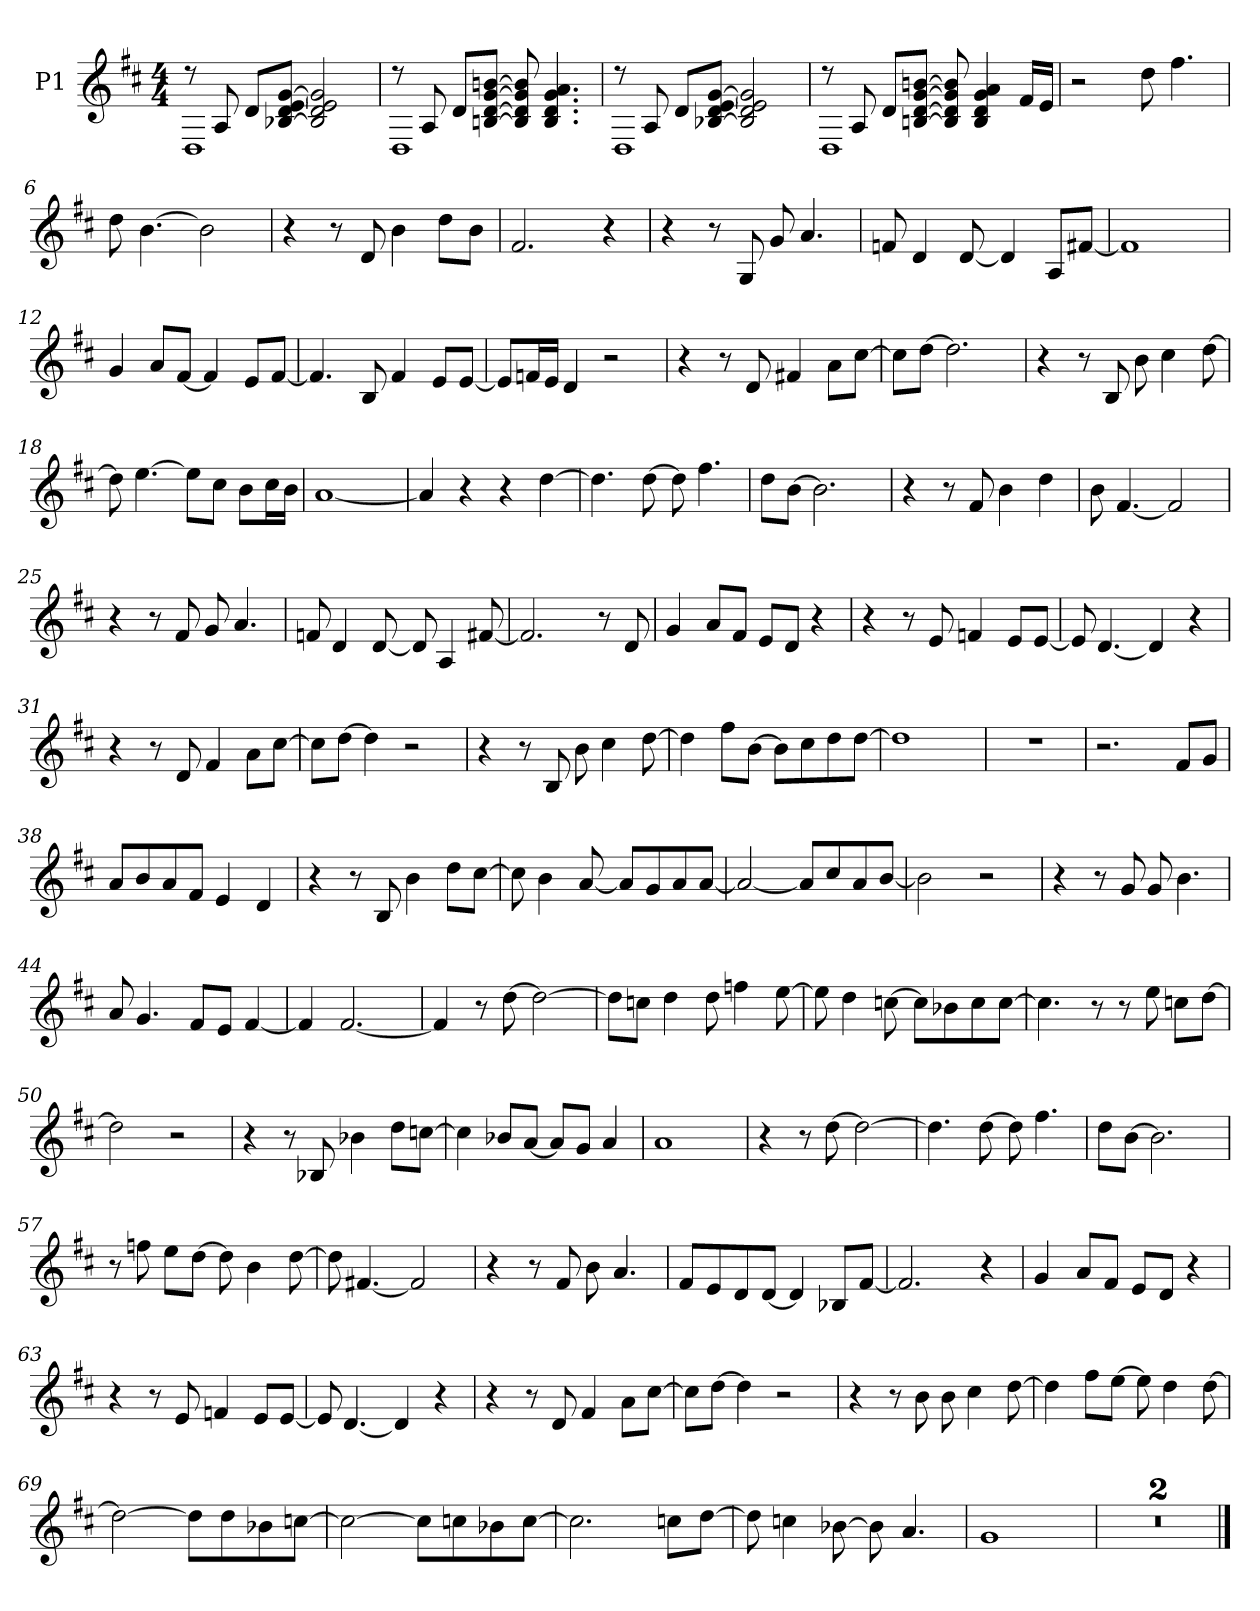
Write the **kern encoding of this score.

**kern
*part1
*staff1
*I"P1
*clefG2
*k[f#c#]
*D:
*M4/4
*MM138
=1
*^
8r	1D
8A/	.
8d/L	.
[>8B-X/ [>8d/ [>8e/ [>8g/J	.
2B-/] 2d/] 2e/] 2g/]	.
=2	=2
8r	1D
8A/	.
8d/L	.
[>8Bn/ [>8d/ [>8g/ [>8bn/J	.
8B/] 8d/] 8g/] 8b/]	.
4.B/ 4.d/ 4.g/ 4.a/	.
=3	=3
8r	1D
8A/	.
8d/L	.
[>8B-X/ [>8d/ [>8e/ [>8g/J	.
2B-/] 2d/] 2e/] 2g/]	.
=4	=4
8r	1D
8A/	.
8d/L	.
[>8Bn/ [>8d/ [>8g/ [>8bn/J	.
8B/] 8d/] 8g/] 8b/]	.
4B/ 4d/ 4g/ 4a/	.
16f#/LL	.
16e/JJ	.
*v	*v
!!LO:LB:g=z
=5
2r
8dd\
4.ff#\
=6
8dd\
[>4.b\
2b\]
=7
4r
8r
8d/
4b\
8dd\L
8b\J
=8
2.f#/
4r
=9
4r
8r
8G/
8g/
4.a/
=10
8fn/
4d/
[<8d/
4d/]
8A/L
[<8f#X/J
!!LO:LB:g=z
=11
1f#]
=12
4g/
8a/L
[<8f#/J
4f#/]
8e/L
[<8f#/J
=13
4.f#/]
8B/
4f#/
8e/L
[<8e/J
=14
8e/L]
16fn/L
16e/JJ
4d/
2r
=15
4r
8r
8d/
4f#X/
8a\L
[>8cc#\J
=16
8cc#\L]
[>8dd\J
2.dd\]
!!LO:LB:g=z
=17
4r
8r
8B/
8b\
4cc#\
[>8dd\
=18
8dd\]
[>4.ee\
8ee\L]
8cc#\J
8b\L
16cc#\L
16b\JJ
=19
[<1a
=20
4a/]
4r
4r
[>4dd\
=21
4.dd\]
[>8dd\
8dd\]
4.ff#\
=22
8dd\L
[>8b\J
2.b\]
!!LO:LB:g=z
=23
4r
8r
8f#/
4b\
4dd\
=24
8b\
[<4.f#/
2f#/]
=25
4r
8r
8f#/
8g/
4.a/
=26
8fn/
4d/
[<8d/
8d/]
4A/
[<8f#X/
=27
2.f#/]
8r
8d/
!!LO:LB:g=z
=28
4g/
8a/L
8f#/J
8e/L
8d/J
4r
=29
4r
8r
8e/
4fn/
8e/L
[<8e/J
=30
8e/]
[<4.d/
4d/]
4r
=31
4r
8r
8d/
4f#/
8a\L
[>8cc#\J
=32
8cc#\L]
[>8dd\J
4dd\]
2r
!!LO:LB:g=z
=33
4r
8r
8B/
8b\
4cc#\
[>8dd\
=34
4dd\]
8ff#\L
[>8b\J
8b\L]
8cc#\
8dd\
[>8dd\J
=35
1dd]
=36
1r
=37
2.r
8f#/L
8g/J
!!LO:LB:g=z
=38
8a/L
8b/
8a/
8f#/J
4e/
4d/
=39
4r
8r
8B/
4b\
8dd\L
[>8cc#\J
=40
8cc#\]
4b\
[<8a/
8a/L]
8g/
8a/
[<8a/J
=41
2a/_
8a/L]
8cc#/
8a/
[<8b/J
=42
2b\]
2r
!!LO:LB:g=z
=43
4r
8r
8g/
8g/
4.b\
=44
8a/
4.g/
8f#/L
8e/J
[<4f#/
=45
4f#/]
[<2.f#/
=46
4f#/]
8r
[>8dd\
2dd\_
=47
8dd\L]
8ccn\J
4dd\
8dd\
4ffn\
[>8ee\
!!LO:LB:g=z
=48
8ee\]
4dd\
[>8ccn\
8cc\L]
8b-X\
8cc\
[>8cc\J
=49
4.cc\]
8r
8r
8ee\
8ccn\L
[>8dd\J
=50
2dd\]
2r
=51
4r
8r
8B-X/
4b-X\
8dd\L
[>8ccn\J
=52
4cc\]
8b-X/L
[<8a/J
8a/L]
8g/J
4a/
=53
1a
!!LO:PB:g=z
=54
4r
8r
[>8dd\
2dd\_
=55
4.dd\]
[>8dd\
8dd\]
4.ff#\
=56
8dd\L
[>8b\J
2.b\]
=57
8r
8ffn\
8ee\L
[>8dd\J
8dd\]
4b\
[>8dd\
=58
8dd\]
[<4.f#X/
2f#/]
=59
4r
8r
8f#/
8b\
4.a/
!!LO:LB:g=z
=60
8f#/L
8e/
8d/
[<8d/J
4d/]
8B-X/L
[<8f#/J
=61
2.f#/]
4r
=62
4g/
8a/L
8f#/J
8e/L
8d/J
4r
=63
4r
8r
8e/
4fn/
8e/L
[<8e/J
=64
8e/]
[<4.d/
4d/]
4r
!!LO:LB:g=z
=65
4r
8r
8d/
4f#/
8a\L
[>8cc#\J
=66
8cc#\L]
[>8dd\J
4dd\]
2r
=67
4r
8r
8b\
8b\
4cc#\
[>8dd\
=68
4dd\]
8ff#\L
[>8ee\J
8ee\]
4dd\
[>8dd\
=69
2dd\_
8dd\L]
8dd\
8b-X\
[>8ccn\J
!!LO:LB:g=z
=70
2cc\_
8cc\L]
8ccn\
8b-X\
[>8cc\J
=71
2.cc\]
8ccn\L
[>8dd\J
=72
8dd\]
4ccn\
[>8b-X\
8b-\]
4.a/
=73
1g
=74
1r
=75
1r
==
*-
